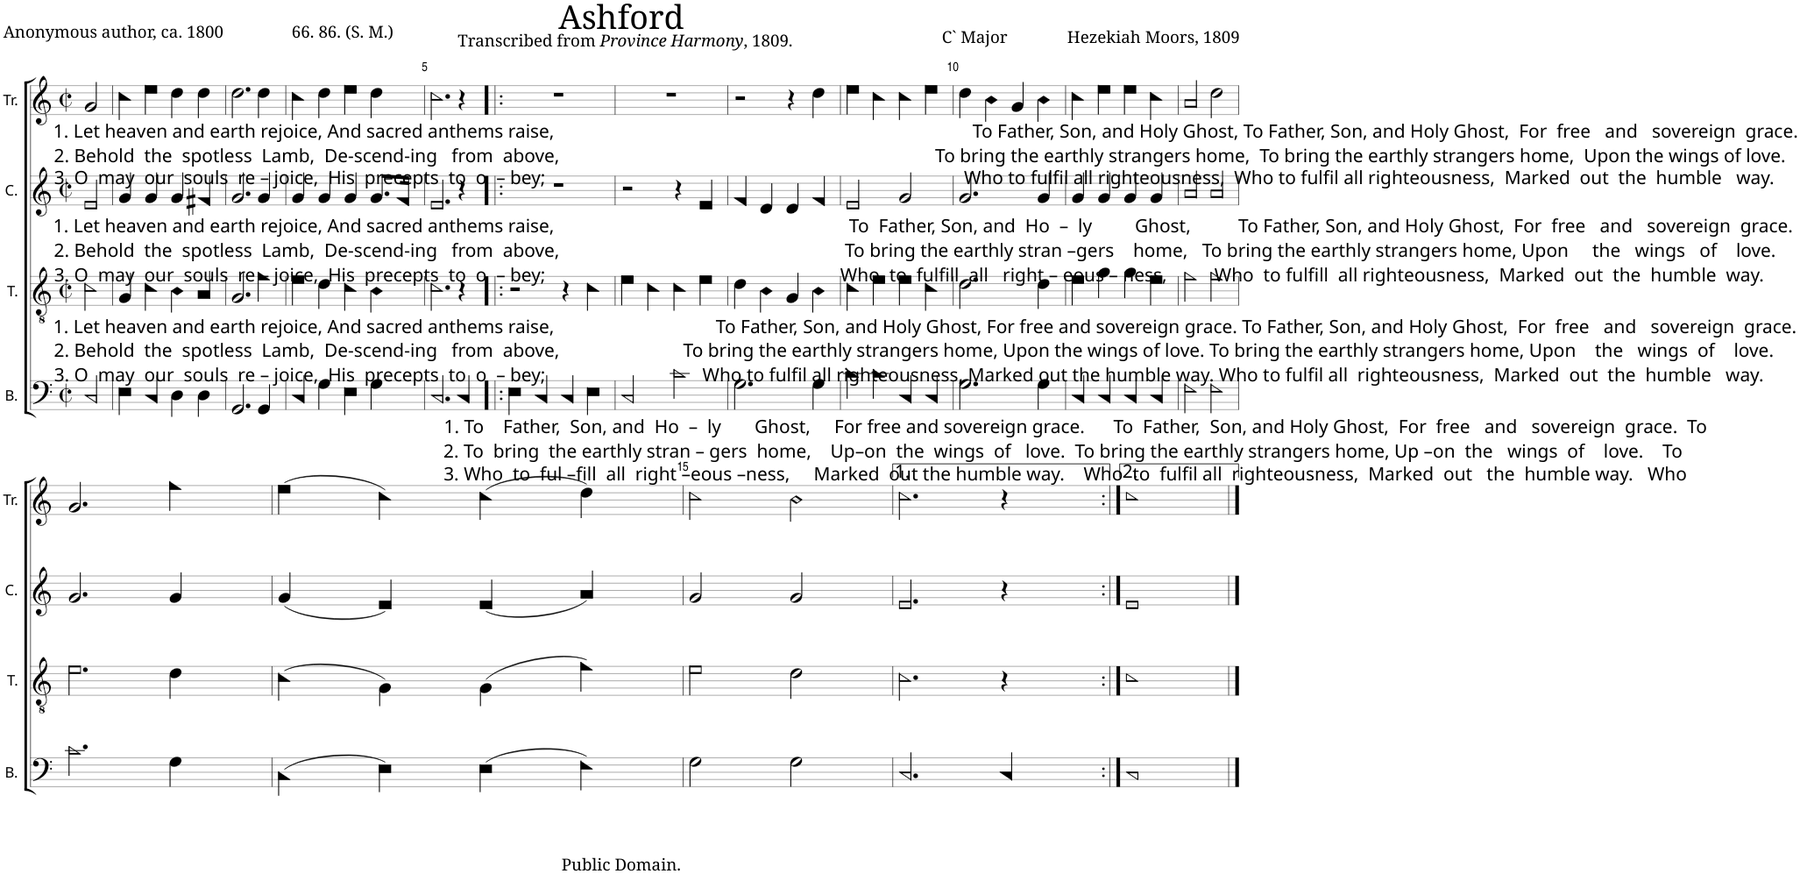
**kern	**kern	**kern	**kern
*part4	*part3	*part2	*part1
*staff4	*staff3	*staff2	*staff1
*I"B.	*I"T.	*I"C.	*I"Tr.
*I'B.	*I'T.	*I'C.	*I'Tr.
*clefF4	*clefGv2	*clefG2	*clefG2
*k[]	*k[]	*k[]	*k[]
*M2/2	*M2/2	*M2/2	*M2/2
*met(c|)	*met(c|)	*met(c|)	*met(c|)
=1	=1	=1	=1
!	!	!	!LO:TX:b:t=1. Let heaven and earth rejoice, And sacred anthems raise,                                                                                        To Father, Son, and Holy Ghost, To Father, Son, and Holy Ghost,  For  free   and   sovereign  grace.
!	!	!	!LO:TX:b:t=2. Behold  the  spotless  Lamb,  De-scend-ing   from  above,                                                                               To bring the earthly strangers home,  To bring the earthly strangers home,  Upon the wings of love.
!	!	!	!LO:TX:b:t=3. O  may  our  souls  re – joice,  His  precepts  to  o  – bey;                                                                                        Who to fulfil all righteousness,  Who to fulfil all righteousness,  Marked  out  the  humble   way.
!	!	!LO:TX:b:t=1. Let heaven and earth rejoice, And sacred anthems raise,                                                              To  Father, Son, and  Ho  –  ly         Ghost,          To Father, Son, and Holy Ghost,  For  free   and   sovereign  grace.	!
!	!	!LO:TX:b:t=2. Behold  the  spotless  Lamb,  De-scend-ing   from  above,                                                            To bring the earthly stran –gers    home,   To bring the earthly strangers home, Upon     the   wings   of    love.	!
!	!	!LO:TX:b:t=3. O  may  our  souls  re – joice,  His  precepts  to  o  – bey;                                                              Who  to  fulfill  all   right – eous – ness,          Who  to fulfill  all righteousness,  Marked  out  the  humble  way.	!
!	!LO:TX:b:t=1. Let heaven and earth rejoice, And sacred anthems raise,                                  To Father, Son, and Holy Ghost, For free and sovereign grace. To Father, Son, and Holy Ghost,  For  free   and   sovereign  grace.	!	!
!	!LO:TX:b:t=2. Behold  the  spotless  Lamb,  De-scend-ing   from  above,                          To bring the earthly strangers home, Upon the wings of love. To bring the earthly strangers home, Upon    the   wings  of    love.	!	!
!	!LO:TX:b:t=3. O  may  our  souls  re – joice,  His  precepts  to  o  – bey;                                 Who to fulfil all righteousness, Marked out the humble way. Who to fulfil all  righteousness,  Marked  out  the  humble   way.	!	!
2C!/	2c!\	2e!/	2g!/
=2	=2	=2	=2
4E!\	4G!/	4g!/	4cc!\
4C!/	4c!\	4g!/	4ee!\
4D!\	4B!\	4g!/	4dd!\
4D!\	4A!/	4f#X!/	4dd!\
=3	=3	=3	=3
2.GG!/	2.G!/	2.g!/	2.dd!\
4GG!/	4f!\	4g!/	4dd!\
=4	=4	=4	=4
4C!/	4e!\	4g!/	4cc!\
4G!\	4d!\	4g!/	4dd!\
4E!\	4c!\	4g!/	4ee!\
4G!\	4B!\	8.g!/L	4dd!\
.	.	16f!/Jk	.
=5	=5	=5	=5
2.C!/	2.c!\	2.e!/	2.cc!\
!LO:TX:b:t=1. To    Father,  Son, and  Ho  –  ly       Ghost,     For free and sovereign grace.      To  Father,  Son, and Holy Ghost,  For  free   and   sovereign  grace.  To	!	!	!
!LO:TX:b:t=2. To  bring  the earthly stran – gers  home,    Up–on  the  wings  of   love.  To bring the earthly strangers home, Up –on  the   wings  of    love.    To	!	!	!
!LO:TX:b:t=3. Who  to  ful –fill  all  right –eous –ness,     Marked  out the humble way.    Who  to  fulfil all  righteousness,  Marked  out   the  humble way.   Who	!	!	!
4C!/	4r	4r	4r
=6!|:	=6!|:	=6!|:	=6!|:
4E!\	2r	1r	1r
4C!/	.	.	.
4C!/	4r	.	.
4E!\	4c!\	.	.
=7	=7	=7	=7
2C!/	4e!\	2r	1r
.	4c!\	.	.
2c!\	4c!\	4r	.
.	4e!\	4e!/	.
=8	=8	=8	=8
2.G!\	4d!\	4f!/	2r
.	4B!\	4d!/	.
.	4G!/	4d!/	4r
4G!\	4B!\	4f!/	4dd!\
=9	=9	=9	=9
4c!\	4c!\	2e!/	4ee!\
4c!\	4e!\	.	4cc!\
4C!/	4e!\	2g!/	4cc!\
4C!/	4c!\	.	4ee!\
=10	=10	=10	=10
2.G!\	2.d!\	2.g!/	4dd!\
.	.	.	4b!\
.	.	.	4g!/
4G!\	4d!\	4g!/	4b!\
=11	=11	=11	=11
4C!/	4e!\	4g!/	4cc!\
4C!/	4g!\	4g!/	4ee!\
4C!/	4g!\	4g!/	4ee!\
4C!/	4e!\	4g!/	4cc!\
=12	=12	=12	=12
2F!\	2f!\	2a!/	2a!/
2F!\	2f!\	2a!/	2dd!\
!!LO:LB:g=z
=13	=13	=13	=13
2.c!\	2.e!\	2.g!/	2.g!/
4G!\	4d!\	4g!/	4ff!\
=14	=14	=14	=14
(4C!\	(4c!\	(4g!/	(4ee!\
4E!\)	4G!\)	4e!/)	4cc!\)
(4E!\	(4G!\	(4e!/	(4cc!\
4F!\)	4f!\)	4a!/)	4dd!\)
=15	=15	=15	=15
2G!\	2e!\	2g!/	2cc!\
2G!\	2d!\	2g!/	2b!\
=16	=16	=16	=16
2.C!/	2.c!\	2.e!/	2.cc!\
4C!/	4r	4r	4r
=17:|!	=17:|!	=17:|!	=17:|!
1C!	1c!	1e!	1cc!
==	==	==	==
*-	*-	*-	*-
